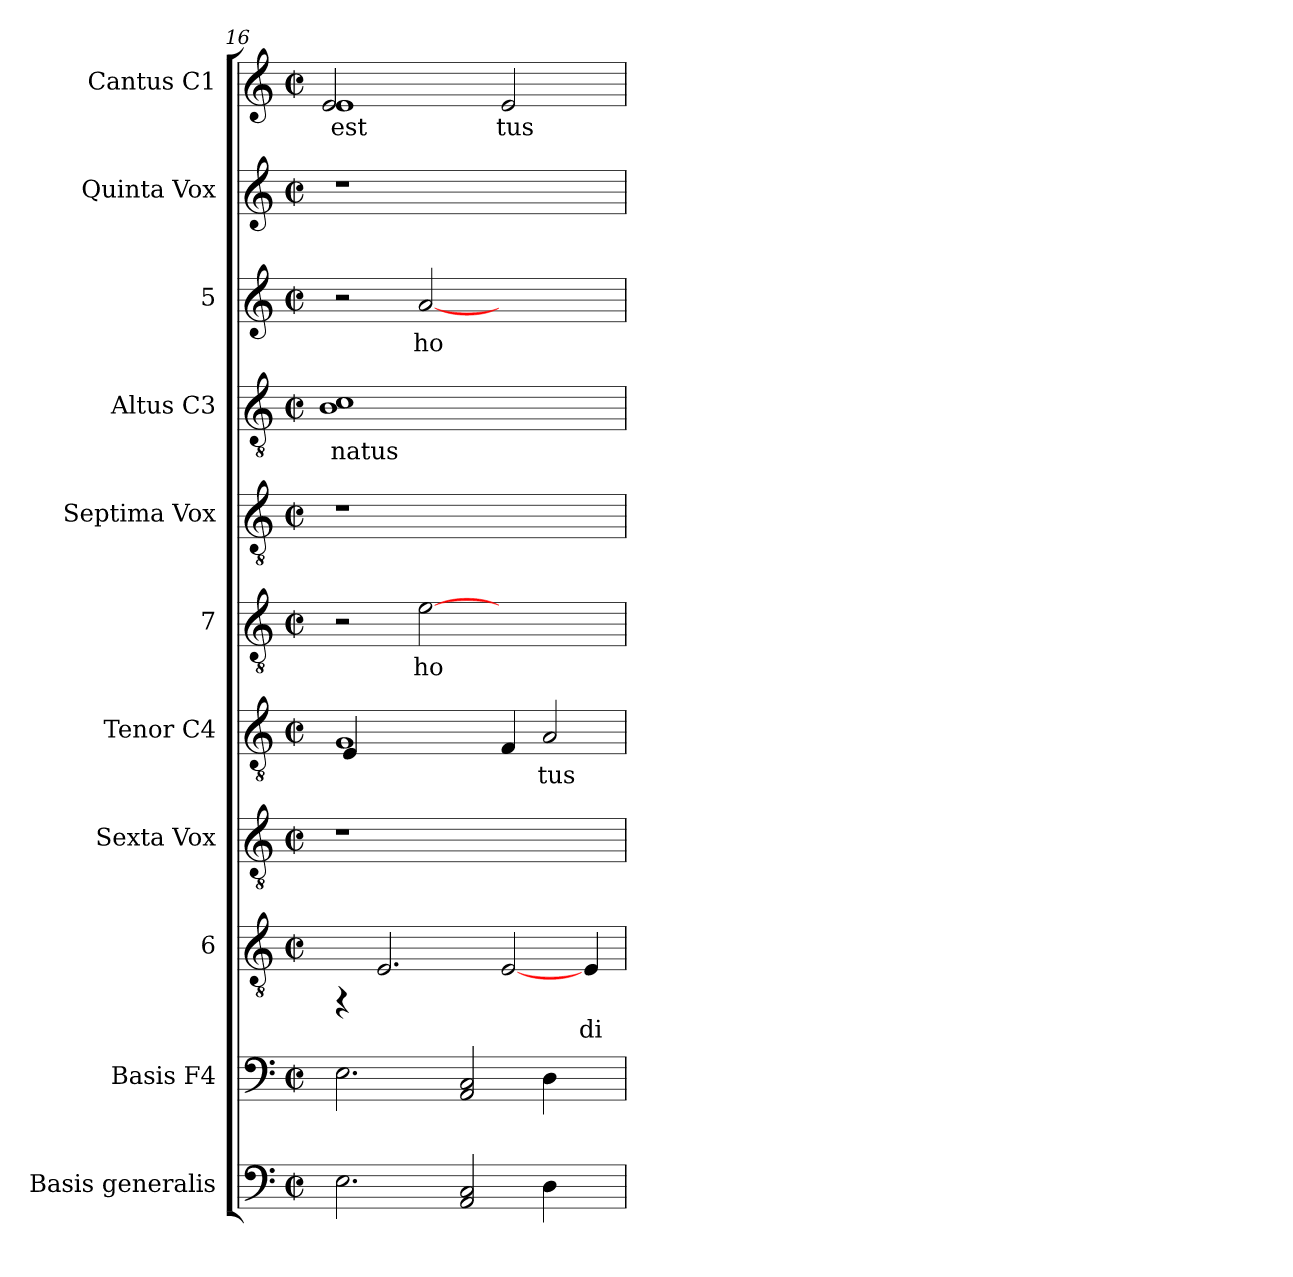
**kern	**text	**kern	**text	**kern	**text	**kern	**kern	**text	**kern	**text	**kern	**kern	**text	**kern	**text	**kern	**kern	**text
*part11	*part11	*part10	*part10	*part9	*part9	*part8	*part7	*part7	*part6	*part6	*part5	*part4	*part4	*part3	*part3	*part2	*part1	*part1
*staff11	*staff11	*staff10	*staff10	*staff9	*staff9	*staff8	*staff7	*staff7	*staff6	*staff6	*staff5	*staff4	*staff4	*staff3	*staff3	*staff2	*staff1	*staff1
*I"Basis  generalis	*	*I"Basis  F4	*	*I"6	*	*I"Sexta  Vox	*I"Tenor  C4	*	*I"7	*	*I"Septima  Vox	*I"Altus  C3	*	*I"5	*	*I"Quinta  Vox	*I"Cantus  C1	*
*	*	*I'B	*	*	*	*	*I'T	*	*	*	*	*I'A	*	*	*	*	*I'C	*
*clefF4	*	*clefF4	*	*clefGv2	*	*clefGv2	*clefGv2	*	*clefGv2	*	*clefGv2	*clefGv2	*	*clefG2	*	*clefG2	*clefG2	*
*k[]	*	*k[]	*	*k[]	*	*k[]	*k[]	*	*k[]	*	*k[]	*k[]	*	*k[]	*	*k[]	*k[]	*
*C:	*	*C:	*	*C:	*	*C:	*C:	*	*C:	*	*C:	*C:	*	*C:	*	*C:	*C:	*
*M2/2	*	*M2/2	*	*M2/2	*	*M2/2	*M2/2	*	*M2/2	*	*M2/2	*M2/2	*	*M2/2	*	*M2/2	*M2/2	*
*met(c|)	*	*met(c|)	*	*met(c|)	*	*met(c|)	*met(c|)	*	*met(c|)	*	*met(c|)	*met(c|)	*	*met(c|)	*	*met(c|)	*met(c|)	*
=16	=16	=16	=16	=16	=16	=16	=16	=16	=16	=16	=16	=16	=16	=16	=16	=16	=16	=16
*	*	*	*	*	*	*	*^	*	*	*	*	*	*	*	*	*	*	*
!	!	!	!	!	!	!	!	!	!LO:LY:b:cj	!	!	!	!	!LO:LY:b:cj	!	!	!	!	!LO:LY:b:cj
*	*	*	*	*	*	*	*	*	*	*	*	*	*	*	*	*	*	*^	*
2.E\	.	2.E\	.	4rFF	.	1r	1G	4E/	--	2r	.	1r	1B 1c	natus-	2r	.	1r	1e	2e/	est
.	.	.	.	2.E/	.	.	.	1.ryy	.	.	.	.	.	.	.	.	.	.	.	.
!	!	!	!	!	!	!	!	!	!	!	!LO:LY:b:cj	!	!	!	!	!LO:LY:b:cj	!	!	!	!
.	.	.	.	.	.	.	.	.	.	[<2e\	ho-	.	.	.	[<2a/	ho-	.	.	4ryy	.
2C/ 2AA/	.	2C/ 2AA/	.	.	.	.	.	.	.	.	.	.	.	.	.	.	.	.	1ryy	.
!	!	!	!	!	!	!	!	!	!LO:LY:b:cj	!	!	!	!	!	!	!	!	!	!	!LO:LY:b:cj
.	.	.	.	[<2E/	.	2.ryy	4F/	.	--	2.ryy	.	2.ryy	2.ryy	.	2.ryy	.	2.ryy	2e/	.	tus
!	!LO:LY:a:cj	!	!LO:LY:b:cj	!	!	!	!	!	!LO:LY:b:cj	!	!	!	!	!	!	!	!	!	!	!
4D\	-	4D\	.	.	.	.	2A/	.	-tus	.	.	.	.	.	.	.	.	.	.	.
!	!	!	!	!	!LO:LY:b:cj	!	!	!	!	!	!	!	!	!	!	!	!	!	!	!
4ryy	.	4ryy	.	4E/	di-	.	.	.	.	.	.	.	.	.	.	.	.	4ryy	.	.
*	*	*	*	*	*	*	*v	*v	*	*	*	*	*	*	*	*	*	*v	*v	*
=	=	=	=	=	=	=	=	=	=	=	=	=	=	=	=	=	=	=
*-	*-	*-	*-	*-	*-	*-	*-	*-	*-	*-	*-	*-	*-	*-	*-	*-	*-	*-
